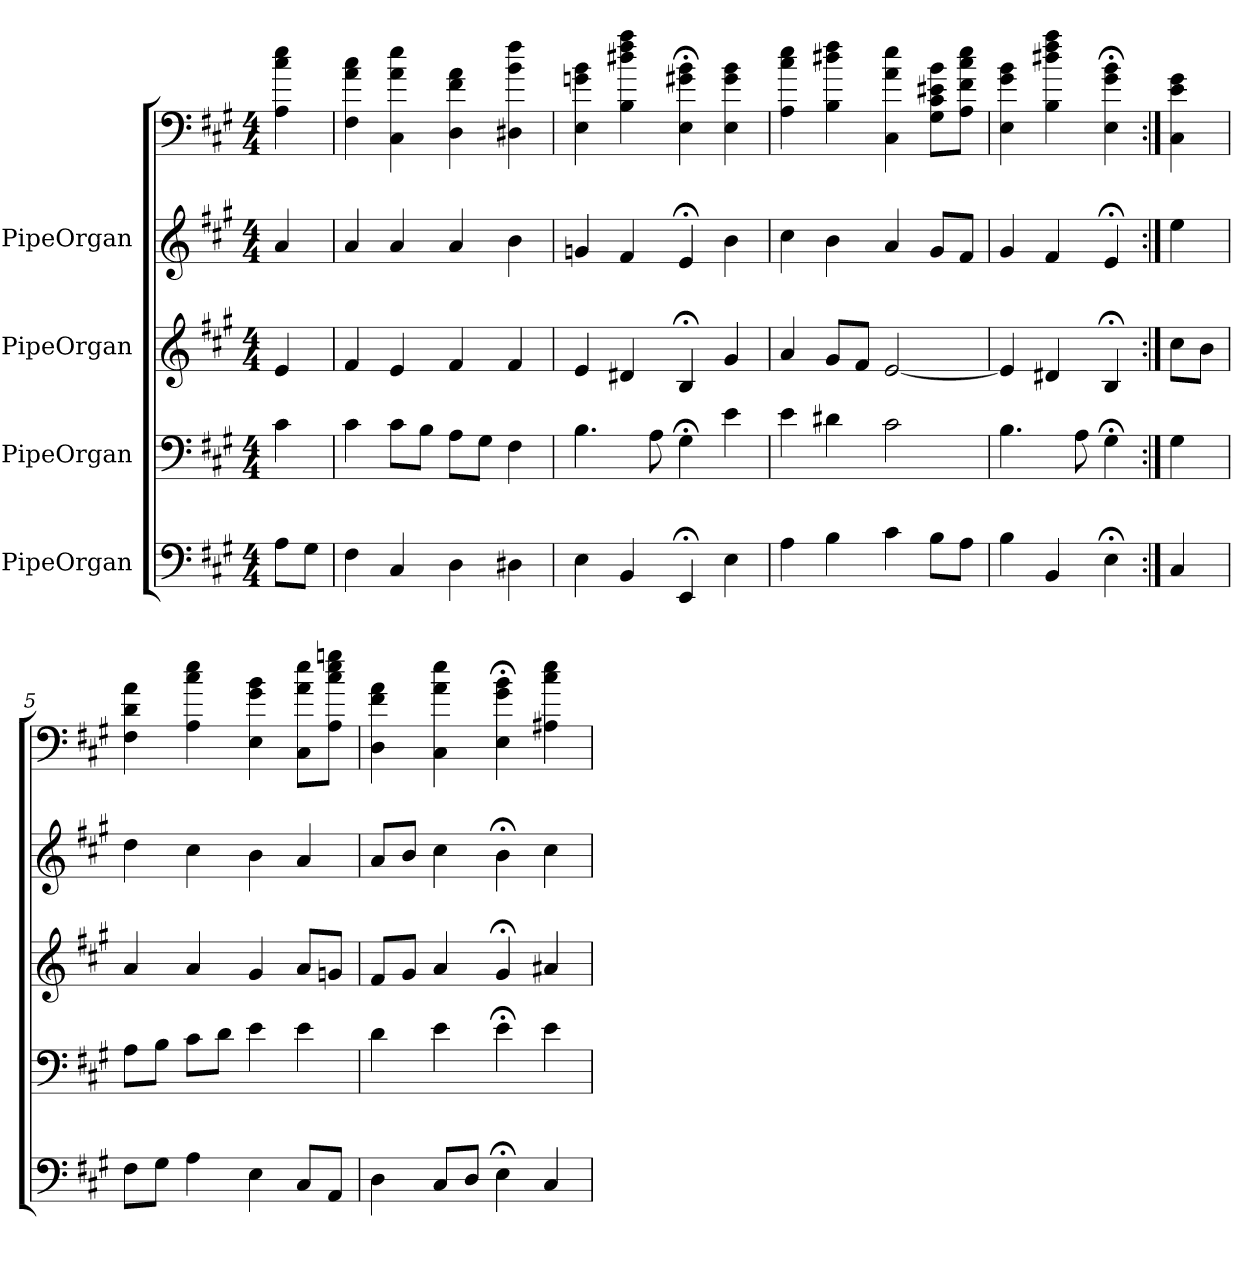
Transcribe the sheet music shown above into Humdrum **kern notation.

**kern	**kern	**kern	**kern	**kern
*part5	*part4	*part3	*part2	*part1
*staff5	*staff4	*staff3	*staff2	*staff1
*I"PipeOrgan	*I"PipeOrgan	*I"PipeOrgan	*I"PipeOrgan	*
*clefF4	*clefF4	*clefG2	*clefG2	*
*k[f#c#g#]	*k[f#c#g#]	*k[f#c#g#]	*k[f#c#g#]	*k[f#c#g#]
*A:	*A:	*A:	*A:	*A:
*M4/4	*M4/4	*M4/4	*M4/4	*M4/4
*MM60	*MM60	*MM60	*MM60	*MM60
=	=	=	=	=
8A\L	4c#	4e	4a	4A 4cc# 4ee
8G#\J	.	.	.	.
=1	=1	=1	=1	=1
4F#	4c#	4f#	4a	4F# 4a 4cc#
4C#	8c#\L	4e	4a	4C# 4a 4ee
.	8B\J	.	.	.
4D	8A\L	4f#	4a	4D 4f# 4a
.	8G#\J	.	.	.
4D#X	4F#	4f#	4b	4D#X 4b 4ff#
=2	=2	=2	=2	=2
4E	4.B	4e	4gn	4E 4gn 4b
4BB	.	4d#X	4f#	4B 4dd#X 4ff# 4aa
.	8A	.	.	.
4EE;<	4G#;<	4B;<	4e;<	4E;< 4g#X;< 4b;<
4E	4e	4g#	4b	4E 4g# 4b
=3	=3	=3	=3	=3
4A	4e	4a	4cc#	4A 4cc# 4ee
4B	4d#X	8g#/L	4b	4B 4dd#X 4ff#
.	.	8f#/J	.	.
4c#	2c#	[2e	4a	4C# 4a 4ee
8B\L	.	.	8g#/L	8G# 8c# 8e#X 8bL
8A\J	.	.	8f#/J	8A 8f# 8cc# 8eeJ
=4	=4	=4	=4	=4
4B	4.B	4e]	4g#	4E 4g# 4b
4BB	.	4d#X	4f#	4B 4dd#X 4ff# 4aa
.	8A	.	.	.
4E;<	4G#;<	4B;<	4e;<	4E;< 4g#;< 4b;<
=:|!	=:|!	=:|!	=:|!	=:|!
4C#	4G#	8cc#\L	4ee	4C# 4e 4g#
.	.	8b\J	.	.
=5	=5	=5	=5	=5
8F#\L	8A\L	4a	4dd	4F# 4d 4a
8G#\J	8B\J	.	.	.
4A	8c#\L	4a	4cc#	4A 4cc# 4ee
.	8d\J	.	.	.
4E	4e	4g#	4b	4E 4g# 4b
8C#/L	4e	8a/L	4a	8C# 8a 8eeL
8AA/J	.	8gn/J	.	8A 8cc# 8ee 8ggnJ
=6	=6	=6	=6	=6
4D	4d	8f#/L	8a/L	4D 4f# 4a
.	.	8g#/J	8b/J	.
8C#/L	4e	4a	4cc#	4C# 4a 4ee
8D/J	.	.	.	.
4E;<	4e;<	4g#;<	4b;<	4E;< 4g#;< 4b;<
4C#	4e	4a#X	4cc#	4A#X 4cc# 4ee
=	=	=	=	=
*-	*-	*-	*-	*-
